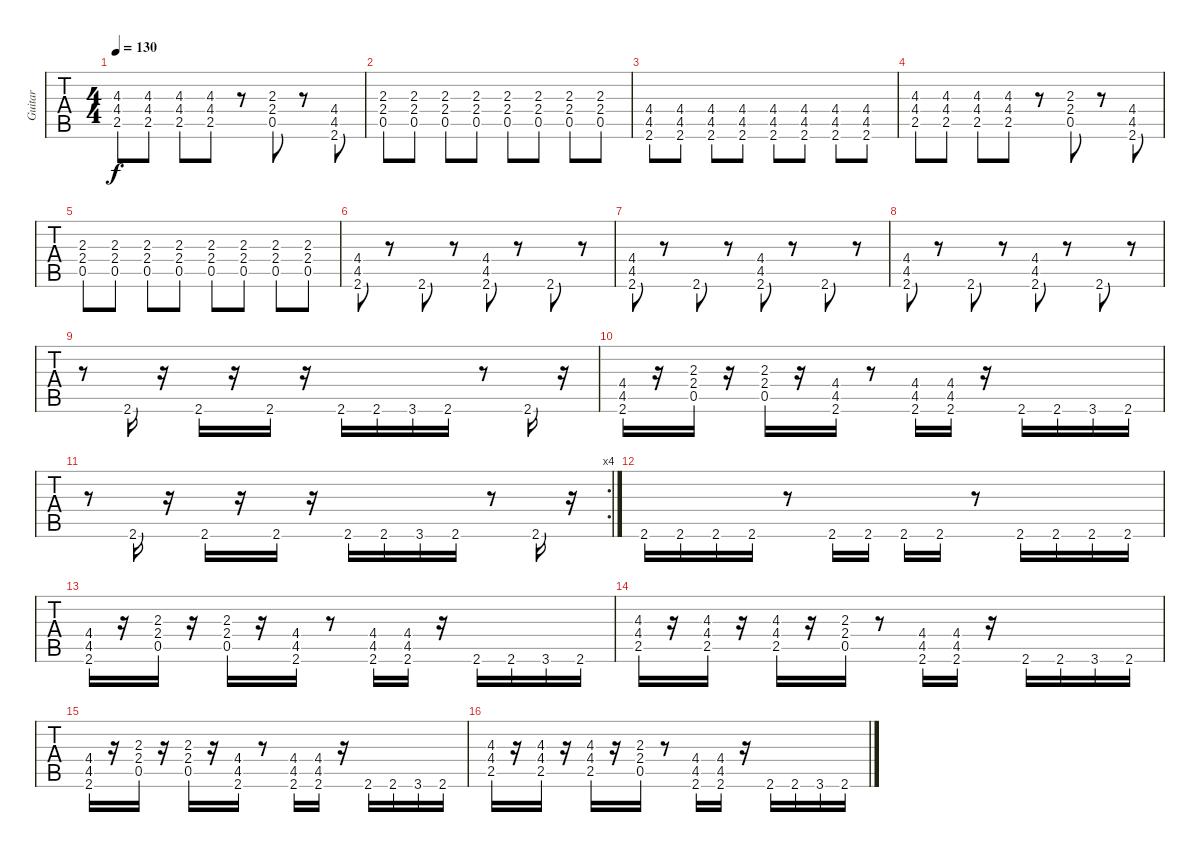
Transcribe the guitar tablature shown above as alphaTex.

\track ("Guitar" "Guitar") {instrument overdrivenguitar}
\staff {tabs}
\tuning (D4 A3 F3 C3 G2 D2) {hide}
\ts (4 4)
\tempo 130
\clef g2
\ks c
(4.3 4.4 2.5).8{dy f} (4.3 4.4 2.5).8 (4.3 4.4 2.5).8 (4.3 4.4 2.5).8 r.8 (2.3 2.4 0.5).8 r.8 (4.4 4.5 2.6).8 |
(2.3 2.4 0.5).8 (2.3 2.4 0.5).8 (2.3 2.4 0.5).8 (2.3 2.4 0.5).8 (2.3 2.4 0.5).8 (2.3 2.4 0.5).8 (2.3 2.4 0.5).8 (2.3 2.4 0.5).8 |
(4.4 4.5 2.6).8 (4.4 4.5 2.6).8 (4.4 4.5 2.6).8 (4.4 4.5 2.6).8 (4.4 4.5 2.6).8 (4.4 4.5 2.6).8 (4.4 4.5 2.6).8 (4.4 4.5 2.6).8 |
(4.3 4.4 2.5).8 (4.3 4.4 2.5).8 (4.3 4.4 2.5).8 (4.3 4.4 2.5).8 r.8 (2.3 2.4 0.5).8 r.8 (4.4 4.5 2.6).8 |
(2.3 2.4 0.5).8 (2.3 2.4 0.5).8 (2.3 2.4 0.5).8 (2.3 2.4 0.5).8 (2.3 2.4 0.5).8 (2.3 2.4 0.5).8 (2.3 2.4 0.5).8 (2.3 2.4 0.5).8 |
(4.4 4.5 2.6).8 r.8 2.6.8 r.8 (4.4 4.5 2.6).8 r.8 2.6.8 r.8 |
(4.4 4.5 2.6).8 r.8 2.6.8 r.8 (4.4 4.5 2.6).8 r.8 2.6.8 r.8 |
(4.4 4.5 2.6).8 r.8 2.6.8 r.8 (4.4 4.5 2.6).8 r.8 2.6.8 r.8 |
r.8 2.6.16 r.16 2.6.16 r.16 2.6.16 r.16 2.6.16 2.6.16 3.6.16 2.6.16 r.8 2.6.16 r.16 |
(4.4 4.5 2.6).16 r.16 (2.3 2.4 0.5).16 r.16 (2.3 2.4 0.5).16 r.16 (4.4 4.5 2.6).16 r.8 (4.4 4.5 2.6).16 (4.4 4.5 2.6).16 r.16 2.6.16 2.6.16 3.6.16 2.6.16 |
\rc 4
r.8 2.6.16 r.16 2.6.16 r.16 2.6.16 r.16 2.6.16 2.6.16 3.6.16 2.6.16 r.8 2.6.16 r.16 |
2.6.16 2.6.16 2.6.16 2.6.16 r.8 2.6.16 2.6.16 2.6.16 2.6.16 r.8 2.6.16 2.6.16 2.6.16 2.6.16 |
(4.4 4.5 2.6).16 r.16 (2.3 2.4 0.5).16 r.16 (2.3 2.4 0.5).16 r.16 (4.4 4.5 2.6).16 r.8 (4.4 4.5 2.6).16 (4.4 4.5 2.6).16 r.16 2.6.16 2.6.16 3.6.16 2.6.16 |
(4.3 4.4 2.5).16 r.16 (4.3 4.4 2.5).16 r.16 (4.3 4.4 2.5).16 r.16 (2.3 2.4 0.5).16 r.8 (4.4 4.5 2.6).16 (4.4 4.5 2.6).16 r.16 2.6.16 2.6.16 3.6.16 2.6.16 |
(4.4 4.5 2.6).16 r.16 (2.3 2.4 0.5).16 r.16 (2.3 2.4 0.5).16 r.16 (4.4 4.5 2.6).16 r.8 (4.4 4.5 2.6).16 (4.4 4.5 2.6).16 r.16 2.6.16 2.6.16 3.6.16 2.6.16 |
(4.3 4.4 2.5).16 r.16 (4.3 4.4 2.5).16 r.16 (4.3 4.4 2.5).16 r.16 (2.3 2.4 0.5).16 r.8 (4.4 4.5 2.6).16 (4.4 4.5 2.6).16 r.16 2.6.16 2.6.16 3.6.16 2.6.16
